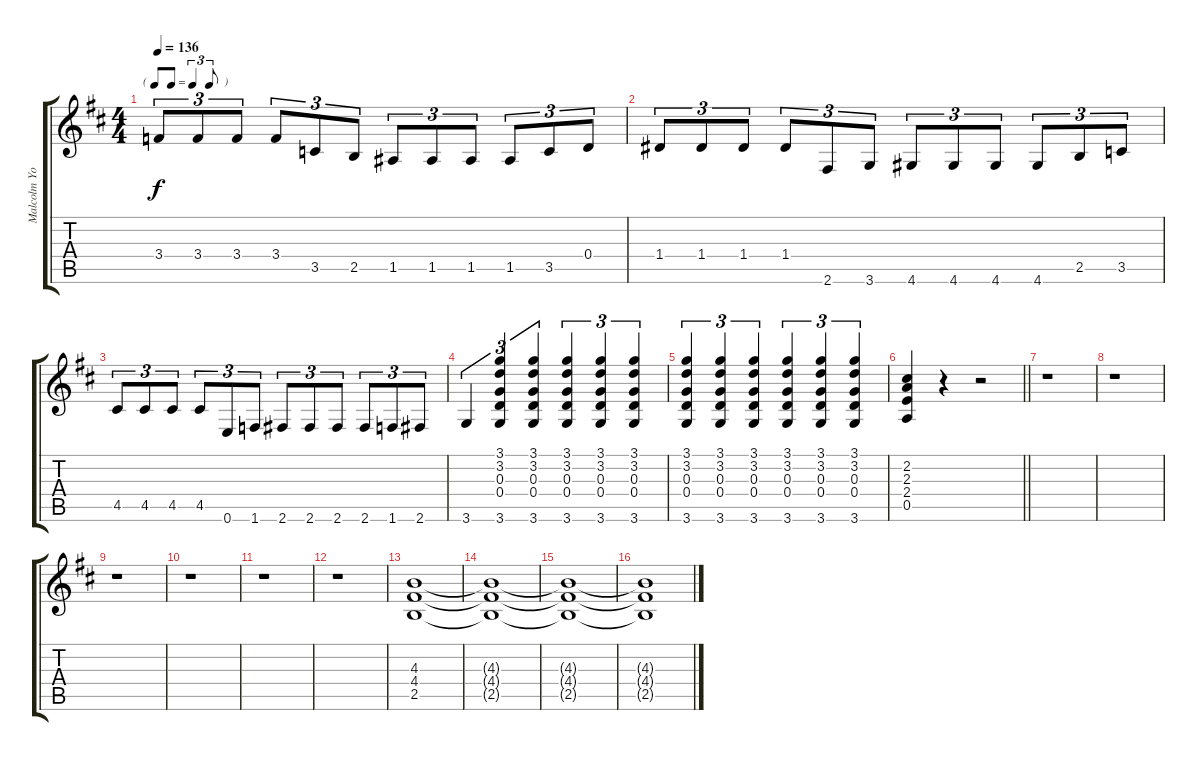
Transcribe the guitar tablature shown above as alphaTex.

\track ("Malcolm Young" "Malcolm Yo") {instrument distortionguitar}
\staff {score tabs}
\tuning (E4 B3 G3 D3 A2 E2) {hide}
\ts (4 4)
\tf triplet8th
\tempo 136
\clef g2
\ks d
3.4.8{tu (3 2) dy f} 3.4.8{tu (3 2)} 3.4.8{tu (3 2)} 3.4.8{tu (3 2)} 3.5.8{tu (3 2)} 2.5.8{tu (3 2)} 1.5.8{tu (3 2)} 1.5.8{tu (3 2)} 1.5.8{tu (3 2)} 1.5.8{tu (3 2)} 3.5.8{tu (3 2)} 0.4.8{tu (3 2)} |
1.4.8{tu (3 2)} 1.4.8{tu (3 2)} 1.4.8{tu (3 2)} 1.4.8{tu (3 2)} 2.6.8{tu (3 2)} 3.6.8{tu (3 2)} 4.6.8{tu (3 2)} 4.6.8{tu (3 2)} 4.6.8{tu (3 2)} 4.6.8{tu (3 2)} 2.5.8{tu (3 2)} 3.5.8{tu (3 2)} |
4.5.8{tu (3 2)} 4.5.8{tu (3 2)} 4.5.8{tu (3 2)} 4.5.8{tu (3 2)} 0.6.8{tu (3 2)} 1.6.8{tu (3 2)} 2.6.8{tu (3 2)} 2.6.8{tu (3 2)} 2.6.8{tu (3 2)} 2.6.8{tu (3 2)} 1.6.8{tu (3 2)} 2.6.8{tu (3 2)} |
3.6.4{tu (3 2)} (3.1 3.2 0.3 0.4 3.6).4{tu (3 2)} (3.1 3.2 0.3 0.4 3.6).4{tu (3 2)} (3.1 3.2 0.3 0.4 3.6).4{tu (3 2)} (3.1 3.2 0.3 0.4 3.6).4{tu (3 2)} (3.1 3.2 0.3 0.4 3.6).4{tu (3 2)} |
(3.1 3.2 0.3 0.4 3.6).4{tu (3 2)} (3.1 3.2 0.3 0.4 3.6).4{tu (3 2)} (3.1 3.2 0.3 0.4 3.6).4{tu (3 2)} (3.1 3.2 0.3 0.4 3.6).4{tu (3 2)} (3.1 3.2 0.3 0.4 3.6).4{tu (3 2)} (3.1 3.2 0.3 0.4 3.6).4{tu (3 2)} |
\barLineRight lightlight
(2.2 2.3 2.4 0.5).4 r.4 r.2 |
r.1 |
r.1 |
r.1 |
r.1 |
r.1 |
r.1 |
(4.3 4.4 2.5).1 |
(4.3{t} 4.4{t} 2.5{t}).1 |
(4.3{t} 4.4{t} 2.5{t}).1 |
(4.3{t} 4.4{t} 2.5{t}).1
